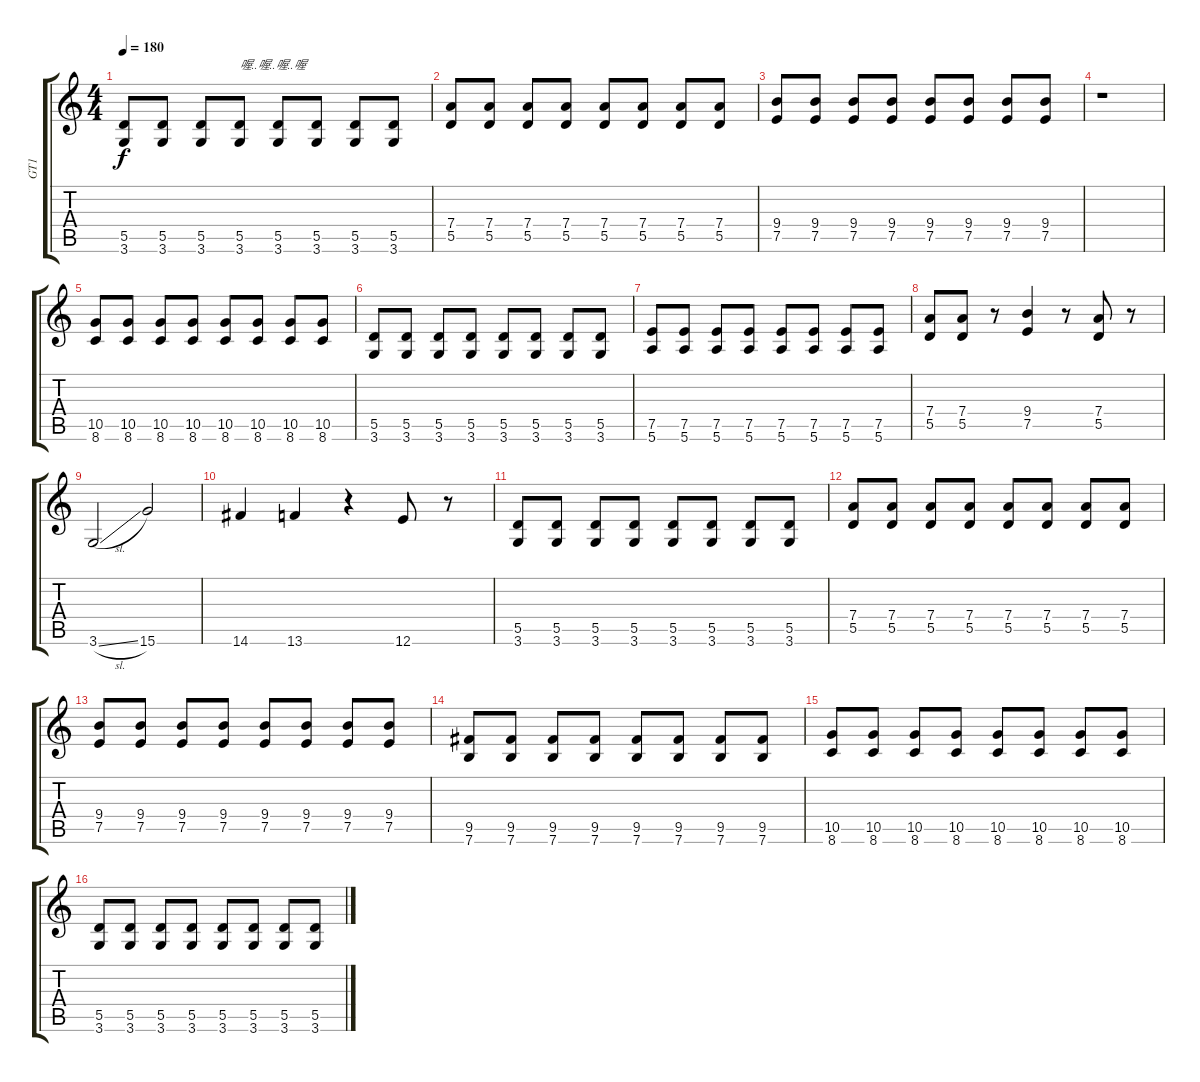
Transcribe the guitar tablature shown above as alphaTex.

\track ("GT1" "GT1") {instrument distortionguitar}
\staff {score tabs}
\tuning (E4 B3 G3 D3 A2 E2) {hide}
\ts (4 4)
\tempo 180
\clef g2
\ks c
(5.5 3.6).8{dy f} (5.5 3.6).8 (5.5 3.6).8 (5.5 3.6).8{txt "喔..喔..喔..喔"} (5.5 3.6).8 (5.5 3.6).8 (5.5 3.6).8 (5.5 3.6).8 |
(7.4 5.5).8 (7.4 5.5).8 (7.4 5.5).8 (7.4 5.5).8 (7.4 5.5).8 (7.4 5.5).8 (7.4 5.5).8 (7.4 5.5).8 |
(9.4 7.5).8 (9.4 7.5).8 (9.4 7.5).8 (9.4 7.5).8 (9.4 7.5).8 (9.4 7.5).8 (9.4 7.5).8 (9.4 7.5).8 |
r.1 |
(10.5 8.6).8 (10.5 8.6).8 (10.5 8.6).8 (10.5 8.6).8 (10.5 8.6).8 (10.5 8.6).8 (10.5 8.6).8 (10.5 8.6).8 |
(5.5 3.6).8 (5.5 3.6).8 (5.5 3.6).8 (5.5 3.6).8 (5.5 3.6).8 (5.5 3.6).8 (5.5 3.6).8 (5.5 3.6).8 |
(7.5 5.6).8 (7.5 5.6).8 (7.5 5.6).8 (7.5 5.6).8 (7.5 5.6).8 (7.5 5.6).8 (7.5 5.6).8 (7.5 5.6).8 |
(7.4 5.5).8 (7.4 5.5).8 r.8 (9.4 7.5).4 r.8 (7.4 5.5).8 r.8 |
3.6{sl}.2 15.6.2 |
14.6.4 13.6.4 r.4 12.6.8 r.8 |
(5.5 3.6).8 (5.5 3.6).8 (5.5 3.6).8 (5.5 3.6).8 (5.5 3.6).8 (5.5 3.6).8 (5.5 3.6).8 (5.5 3.6).8 |
(7.4 5.5).8 (7.4 5.5).8 (7.4 5.5).8 (7.4 5.5).8 (7.4 5.5).8 (7.4 5.5).8 (7.4 5.5).8 (7.4 5.5).8 |
(9.4 7.5).8 (9.4 7.5).8 (9.4 7.5).8 (9.4 7.5).8 (9.4 7.5).8 (9.4 7.5).8 (9.4 7.5).8 (9.4 7.5).8 |
(9.5 7.6).8 (9.5 7.6).8 (9.5 7.6).8 (9.5 7.6).8 (9.5 7.6).8 (9.5 7.6).8 (9.5 7.6).8 (9.5 7.6).8 |
(10.5 8.6).8 (10.5 8.6).8 (10.5 8.6).8 (10.5 8.6).8 (10.5 8.6).8 (10.5 8.6).8 (10.5 8.6).8 (10.5 8.6).8 |
(5.5 3.6).8 (5.5 3.6).8 (5.5 3.6).8 (5.5 3.6).8 (5.5 3.6).8 (5.5 3.6).8 (5.5 3.6).8 (5.5 3.6).8
